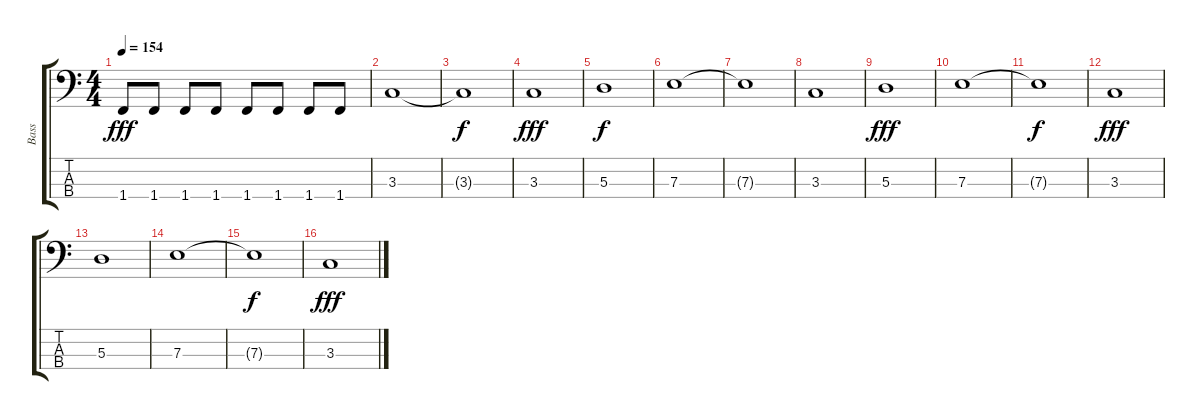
\track ("Bass" "Bass") {instrument electricbassfinger}
\staff {score tabs}
\tuning (G2 D2 A1 E1) {hide}
\ts (4 4)
\tempo 154
\clef f4
\ks c
1.4.8{dy fff} 1.4.8 1.4.8 1.4.8 1.4.8 1.4.8 1.4.8 1.4.8 |
3.3.1 |
3.3{t}.1{dy f} |
3.3.1{dy fff} |
5.3.1{dy f} |
7.3.1 |
7.3{t}.1 |
3.3.1 |
5.3.1{dy fff} |
7.3.1 |
7.3{t}.1{dy f} |
3.3.1{dy fff} |
5.3.1 |
7.3.1 |
7.3{t}.1{dy f} |
3.3.1{dy fff}
